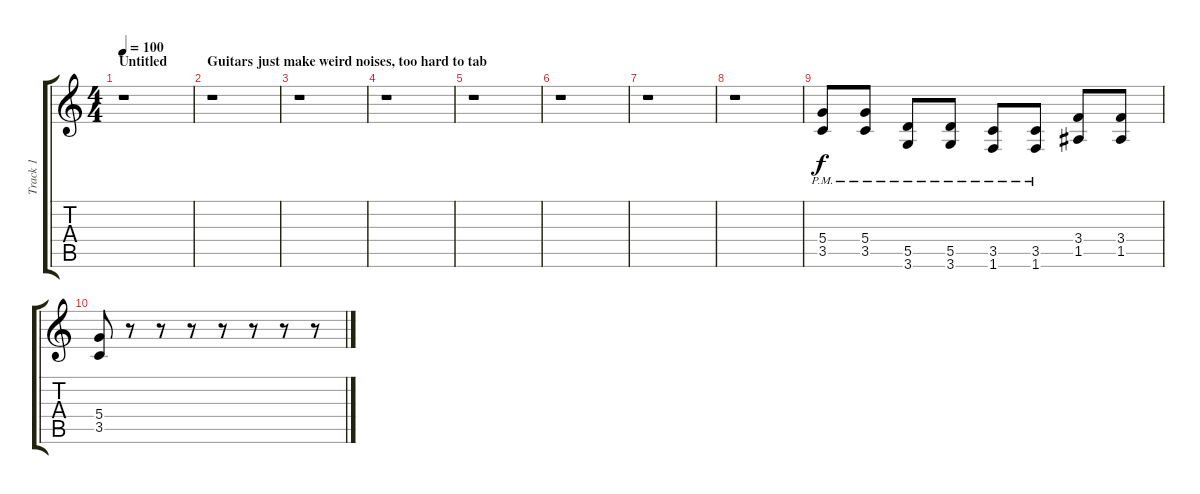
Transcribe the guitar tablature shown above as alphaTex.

\track ("Track 1" "Track 1") {instrument distortionguitar}
\staff {score tabs}
\tuning (E4 B3 G3 D3 A2 E2) {hide}
\ts (4 4)
\section ("" "Untitled")
\tempo 100
\clef g2
\ks c
r.1{dy f} |
\section ("" "Guitars just make weird noises, too hard to tab")
r.1 |
r.1 |
r.1 |
r.1 |
r.1 |
r.1 |
r.1 |
(5.4{pm} 3.5{pm}).8 (5.4{pm} 3.5{pm}).8 (5.5{pm} 3.6{pm}).8 (5.5{pm} 3.6{pm}).8 (3.5{pm} 1.6{pm}).8 (3.5{pm} 1.6{pm}).8 (3.4 1.5).8 (3.4 1.5).8 |
(5.4 3.5).8 r.8 r.8 r.8 r.8 r.8 r.8 r.8
